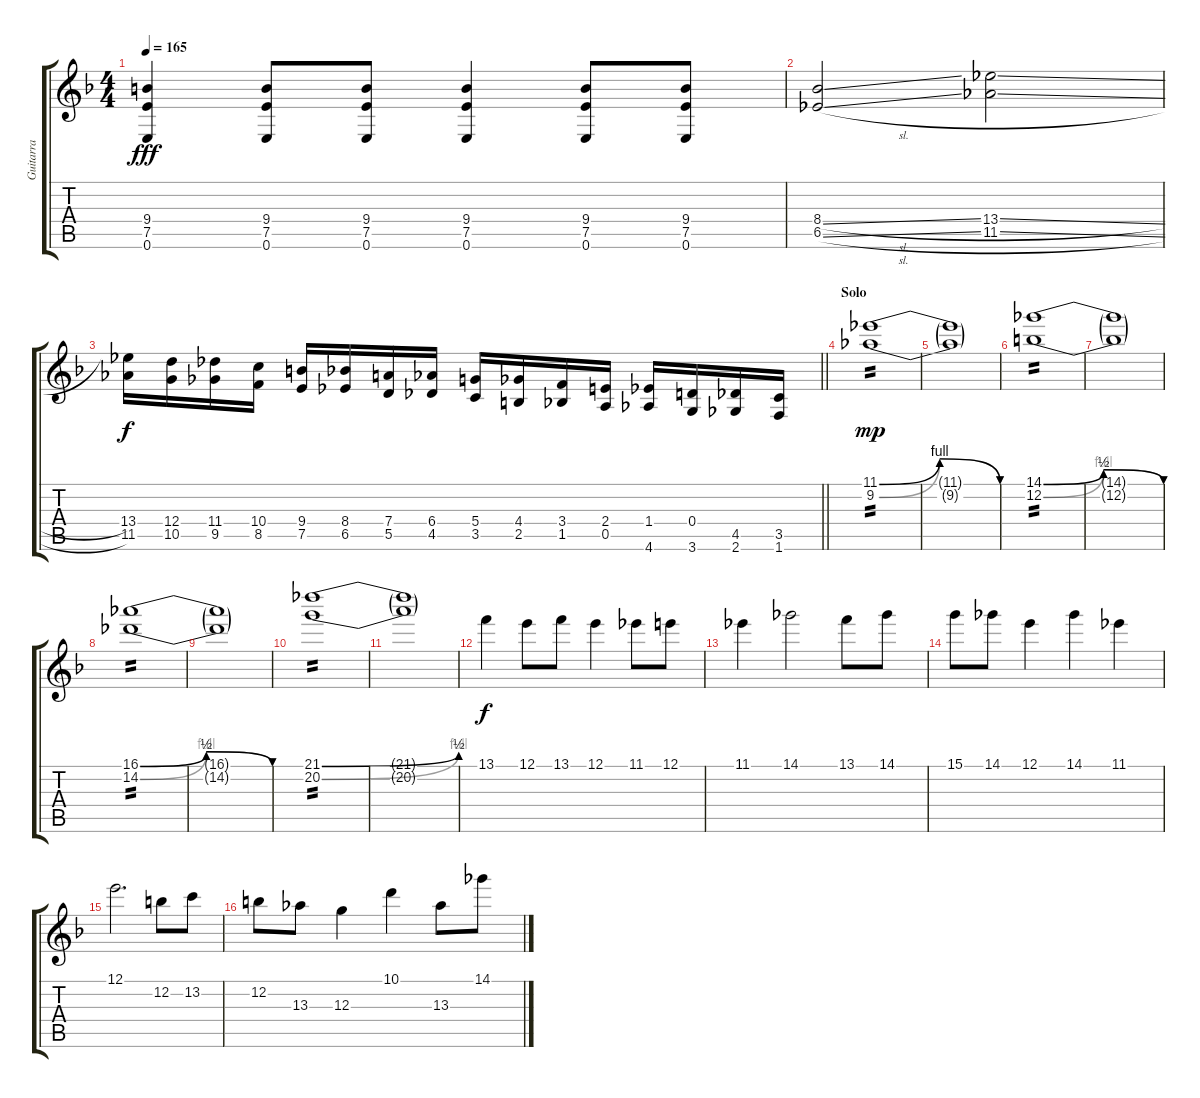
\track ("Guitarra" "Guitarra") {instrument distortionguitar}
\staff {score tabs}
\tuning (E4 B3 G3 D3 A2 E2) {hide}
\ts (4 4)
\tempo 165
\clef g2
\ks f
(9.4 7.5 0.6).4{dy fff} (9.4 7.5 0.6).8 (9.4 7.5 0.6).8 (9.4 7.5 0.6).4 (9.4 7.5 0.6).8 (9.4 7.5 0.6).8 |
(8.4{sl} 6.5{sl}).2 (13.4{sl} 11.5{sl}).2 |
\barLineRight lightlight
(13.4 11.5).16{dy f} (12.4 10.5).16 (11.4 9.5).16 (10.4 8.5).16 (9.4 7.5).16 (8.4 6.5).16 (7.4 5.5).16 (6.4 4.5).16 (5.4 3.5).16 (4.4 2.5).16 (3.4 1.5).16 (2.4 0.5).16 (1.4 4.6).16 (0.4 3.6).16 (4.5 2.6).16 (3.5 1.6).16 |
\section ("" "Solo")
(11.1{be (bendrelease 0 0 15 4 35 4 60 0)} 9.2{be (bendrelease 0 0 15 4 35 4 60 0)}).1{tp 2 dy mp} |
(11.1{t} 9.2{t}).1 |
(14.1{be (bendrelease 0 0 15 2 35 2 60 0)} 12.2{be (bendrelease 0 0 15 4 35 4 60 0)}).1{tp 2} |
(14.1{t} 12.2{t}).1 |
(16.1{be (bendrelease 0 0 15 2 35 2 60 0)} 14.2{be (bendrelease 0 0 15 4 35 4 60 0)}).1{tp 2} |
(16.1{t} 14.2{t}).1 |
(21.1{be (bend 0 0 60 2)} 20.2{be (bend 0 0 60 4)}).1{tp 2} |
(21.1{t} 20.2{t}).1 |
13.1.4{dy f} 12.1.8 13.1.8 12.1.4 11.1.8 12.1.8 |
11.1.4 14.1.2 13.1.8 14.1.8 |
15.1.8 14.1.8 12.1.4 14.1.4 11.1.4 |
12.1.2{d} 12.2.8 13.2.8 |
12.2.8 13.3.8 12.3.4 10.1.4 13.3.8 14.1.8
